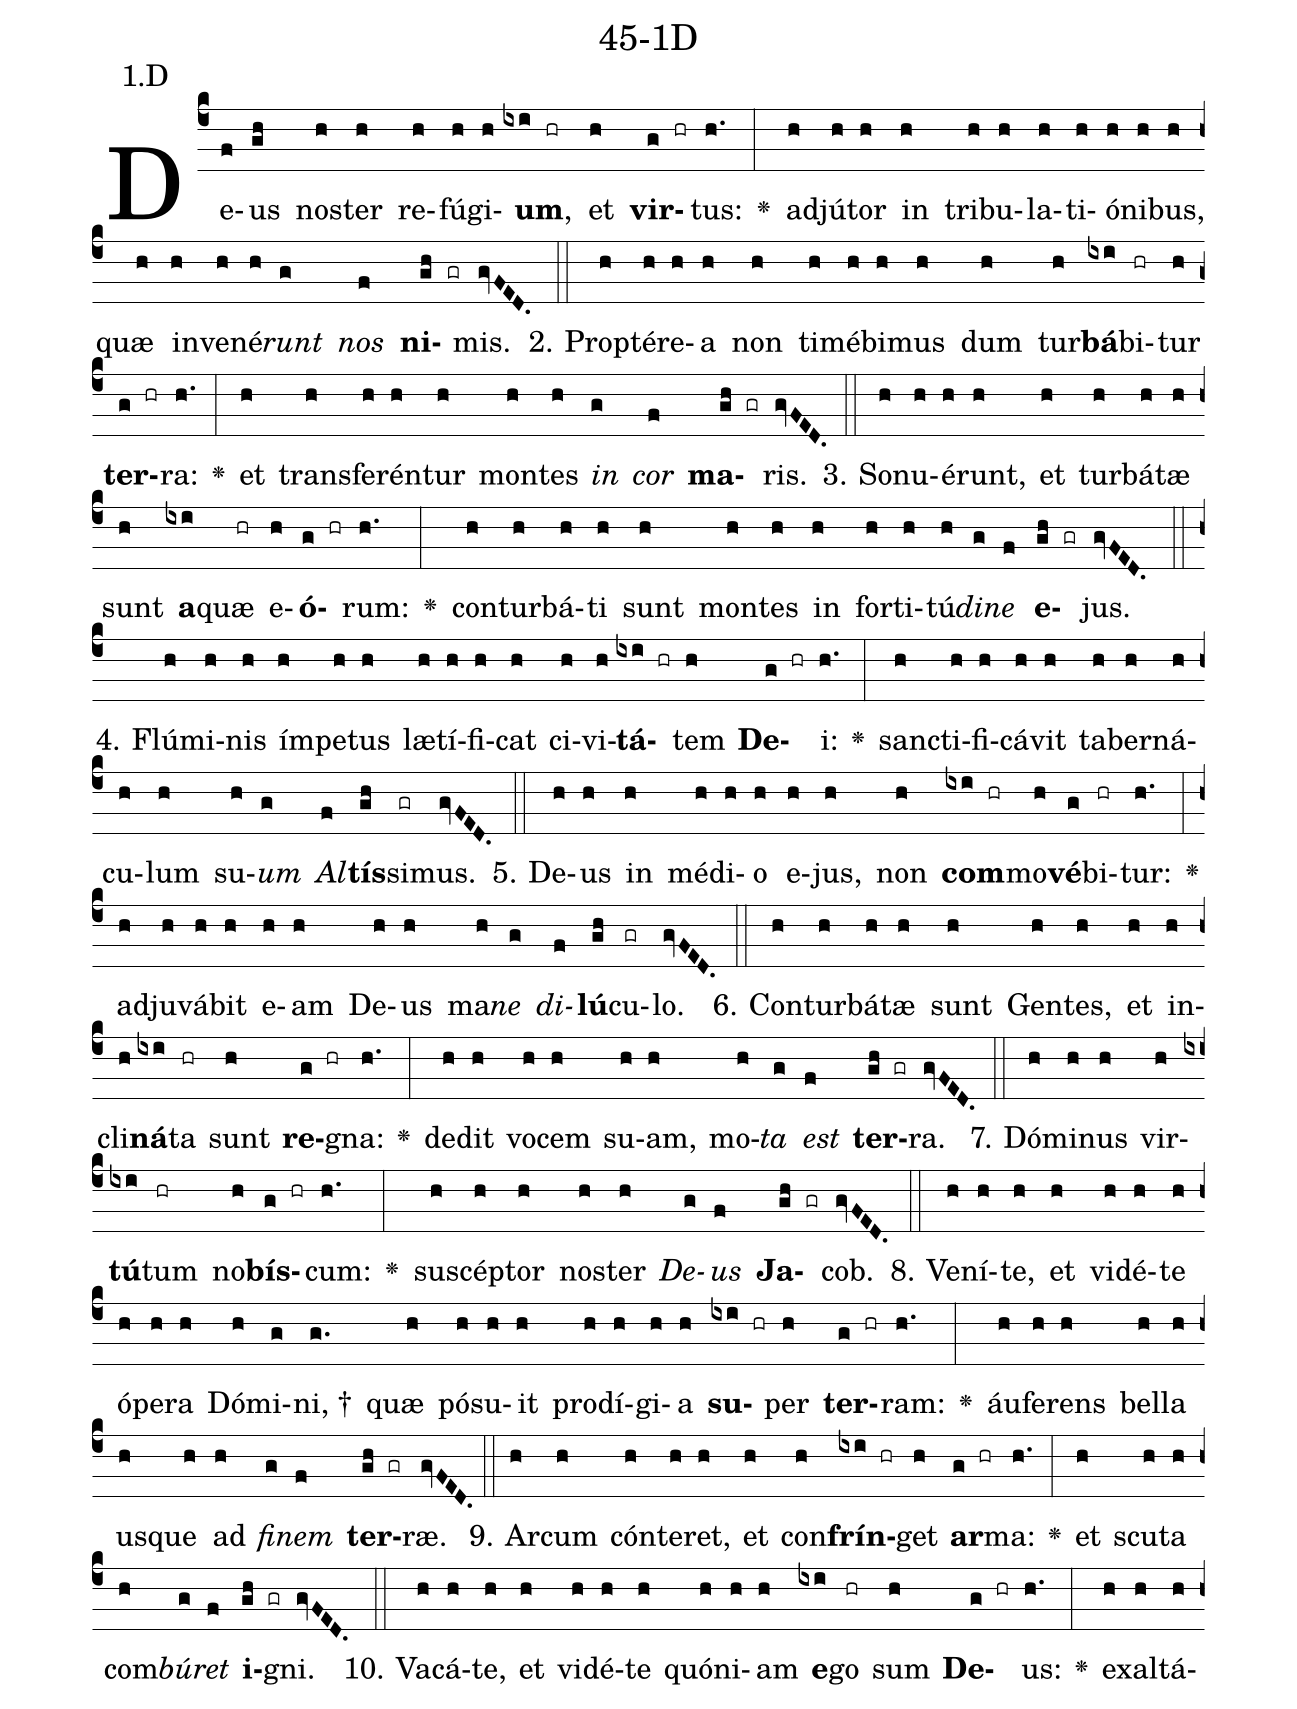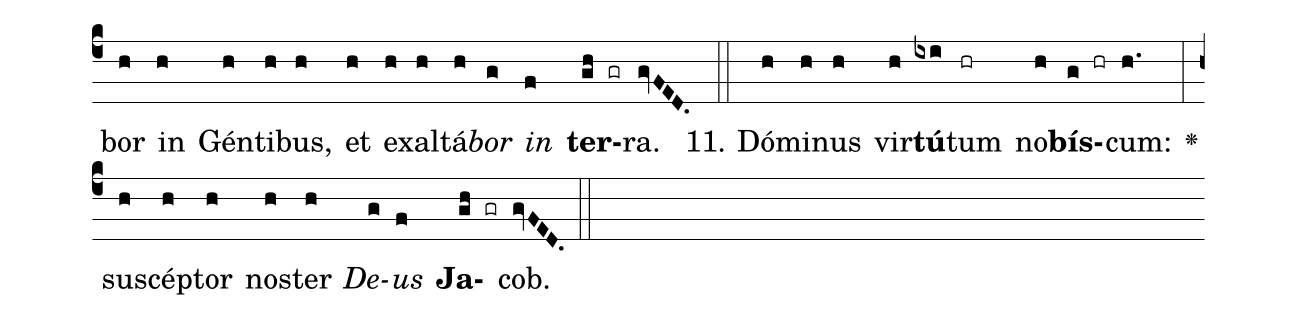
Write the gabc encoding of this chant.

name: 45-1D;
annotation: 1.D;
%%
(c4)De(f)us(gh) nos(h)ter(h) re(h)fú(h)gi(h)<b>um</b>,(ixi hr) et(h) <b>vir</b>(g hr)tus:(h.) <v>\greheightstar</v>(:) ad(h)jú(h)tor(h) in(h) tri(h)bu(h)la(h)ti(h)ó(h)ni(h)bus,(h) quæ(h) in(h)ve(h)né(h)<i>runt</i>(g) <i>nos</i>(f) <b>ni</b>(gh gr)mis.(gvFED.) (::)
2. Prop(h)tér(h)e(h)a(h) non(h) ti(h)mé(h)bi(h)mus(h) dum(h) tur(h)<b>bá</b>(ixi)bi(hr)tur(h) <b>ter</b>(g hr)ra:(h.) <v>\greheightstar</v>(:) et(h) trans(h)fe(h)rén(h)tur(h) mon(h)tes(h) <i>in</i>(g) <i>cor</i>(f) <b>ma</b>(gh gr)ris.(gvFED.) (::)
3. So(h)nu(h)é(h)runt,(h) et(h) tur(h)bá(h)tæ(h) sunt(h) <b>a</b>(ixi)quæ(hr) e(h)<b>ó</b>(g hr)rum:(h.) <v>\greheightstar</v>(:) con(h)tur(h)bá(h)ti(h) sunt(h) mon(h)tes(h) in(h) for(h)ti(h)tú(h)<i>di</i>(g)<i>ne</i>(f) <b>e</b>(gh gr)jus.(gvFED.) (::)
4. Flú(h)mi(h)nis(h) ím(h)pe(h)tus(h) læ(h)tí(h)fi(h)cat(h) ci(h)vi(h)<b>tá</b>(ixi hr)tem(h) <b>De</b>(g hr)i:(h.) <v>\greheightstar</v>(:) sanc(h)ti(h)fi(h)cá(h)vit(h) ta(h)ber(h)ná(h)cu(h)lum(h) su(h)<i>um</i>(g) <i>Al</i>(f)<b>tís</b>(gh)si(gr)mus.(gvFED.) (::)
5. De(h)us(h) in(h) mé(h)di(h)o(h) e(h)jus,(h) non(h) <b>com</b>(ixi hr)mo(h)<b>vé</b>(g)bi(hr)tur:(h.) <v>\greheightstar</v>(:) ad(h)ju(h)vá(h)bit(h) e(h)am(h) De(h)us(h) ma(h)<i>ne</i>(g) <i>di</i>(f)<b>lú</b>(gh)cu(gr)lo.(gvFED.) (::)
6. Con(h)tur(h)bá(h)tæ(h) sunt(h) Gen(h)tes,(h) et(h) in(h)cli(h)<b>ná</b>(ixi)ta(hr) sunt(h) <b>re</b>(g hr)gna:(h.) <v>\greheightstar</v>(:) de(h)dit(h) vo(h)cem(h) su(h)am,(h) mo(h)<i>ta</i>(g) <i>est</i>(f) <b>ter</b>(gh gr)ra.(gvFED.) (::)
7. Dó(h)mi(h)nus(h) vir(h)<b>tú</b>(ixi)tum(hr) no(h)<b>bís</b>(g hr)cum:(h.) <v>\greheightstar</v>(:) su(h)scép(h)tor(h) nos(h)ter(h) <i>De</i>(g)<i>us</i>(f) <b>Ja</b>(gh gr)cob.(gvFED.) (::)
8. Ve(h)ní(h)te,(h) et(h) vi(h)dé(h)te(h) ó(h)pe(h)ra(h) Dó(h)mi(g)ni, †(g.) quæ(h) pó(h)su(h)it(h) prod(h)í(h)gi(h)a(h) <b>su</b>(ixi hr)per(h) <b>ter</b>(g hr)ram:(h.) <v>\greheightstar</v>(:) áu(h)fe(h)rens(h) bel(h)la(h) us(h)que(h) ad(h) <i>fi</i>(g)<i>nem</i>(f) <b>ter</b>(gh gr)ræ.(gvFED.) (::)
9. Ar(h)cum(h) cón(h)te(h)ret,(h) et(h) con(h)<b>frín</b>(ixi hr)get(h) <b>ar</b>(g hr)ma:(h.) <v>\greheightstar</v>(:) et(h) scu(h)ta(h) com(h)<i>bú</i>(g)<i>ret</i>(f) <b>i</b>(gh gr)gni.(gvFED.) (::)
10. Va(h)cá(h)te,(h) et(h) vi(h)dé(h)te(h) quón(h)i(h)am(h) <b>e</b>(ixi)go(hr) sum(h) <b>De</b>(g hr)us:(h.) <v>\greheightstar</v>(:) ex(h)al(h)tá(h)bor(h) in(h) Gén(h)ti(h)bus,(h) et(h) ex(h)al(h)tá(h)<i>bor</i>(g) <i>in</i>(f) <b>ter</b>(gh gr)ra.(gvFED.) (::)
11. Dó(h)mi(h)nus(h) vir(h)<b>tú</b>(ixi)tum(hr) no(h)<b>bís</b>(g hr)cum:(h.) <v>\greheightstar</v>(:) su(h)scép(h)tor(h) nos(h)ter(h) <i>De</i>(g)<i>us</i>(f) <b>Ja</b>(gh gr)cob.(gvFED.) (::)
